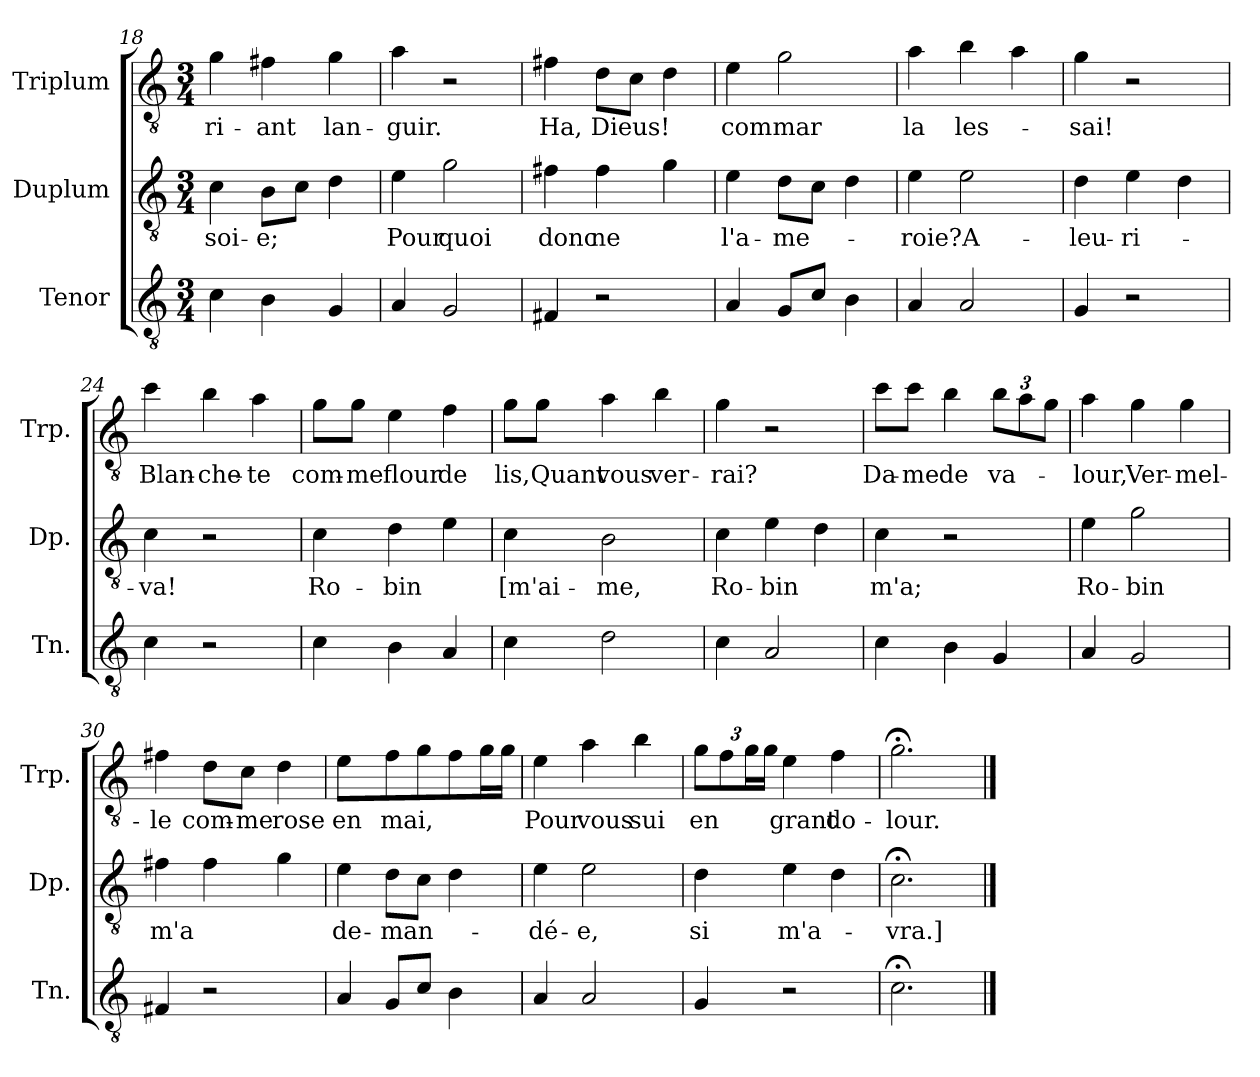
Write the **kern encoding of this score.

**kern	**kern	**text	**kern	**text
*part3	*part2	*part2	*part1	*part1
*staff3	*staff2	*staff2	*staff1	*staff1
*I"Tenor	*I"Duplum	*	*I"Triplum	*
*I'Tn.	*I'Dp.	*	*I'Trp.	*
*clefGv2	*clefGv2	*	*clefGv2	*
*k[]	*k[]	*	*k[]	*
*M3/4	*M3/4	*	*M3/4	*
=18	=18	=18	=18	=18
!	!	!LO:LY:b	!	!LO:LY:b
4c\	4c\	soi-	4g\	ri-
!	!	!LO:LY:b	!	!LO:LY:b
4B\	8B\L	-e;	4f#X\	-ant
.	8c\J	.	.	.
!	!	!	!	!LO:LY:b
4G/	4d\	.	4g\	lan-
=19	=19	=19	=19	=19
!	!	!LO:LY:b	!	!LO:LY:b
4A/	4e\	Pour	4a\	-guir.
!	!	!LO:LY:b	!	!
2G/	2g\	quoi	2r	.
=20	=20	=20	=20	=20
!	!	!LO:LY:b	!	!LO:LY:b
4F#X/	4f#X\	donc	4f#X\	Ha,
!	!	!LO:LY:b	!	!LO:LY:b
2r	4f#\	ne	8d\L	Dieus!
.	.	.	8c\J	.
.	4g\	.	4d\	.
!!LO:LB:g=z
=21	=21	=21	=21	=21
!	!	!LO:LY:b	!	!LO:LY:b
4A/	4e\	l'a-	4e\	com
!	!	!LO:LY:b	!	!LO:LY:b
8G/L	8d\L	-me-	2g\	mar
8c/J	8c\J	.	.	.
4B\	4d\	.	.	.
=22	=22	=22	=22	=22
!	!	!LO:LY:b	!	!LO:LY:b
4A/	4e\	-roie?	4a\	la
!	!	!LO:LY:b	!	!LO:LY:b
2A/	2e\	A-	4b\	les-
.	.	.	4a\	.
=23	=23	=23	=23	=23
!	!	!LO:LY:b	!	!LO:LY:b
4G/	4d\	-leu-	4g\	-sai!
!	!	!LO:LY:b	!	!
2r	4e\	-ri-	2r	.
.	4d\	.	.	.
=24	=24	=24	=24	=24
!	!	!LO:LY:b	!	!LO:LY:b
4c\	4c\	-va!	4cc\	Blan-
!	!	!	!	!LO:LY:b
2r	2r	.	4b\	-che-
!	!	!	!	!LO:LY:b
.	.	.	4a\	-te
=25	=25	=25	=25	=25
!	!	!LO:LY:b	!	!LO:LY:b
4c\	4c\	Ro-	8g\L	com-
!	!	!	!	!LO:LY:b
.	.	.	8g\J	-me
!	!	!LO:LY:b	!	!LO:LY:b
4B\	4d\	-bin	4e\	flour
!	!	!	!	!LO:LY:b
4A/	4e\	.	4f\	de
=26	=26	=26	=26	=26
!	!	!LO:LY:b	!	!LO:LY:b
4c\	4c\	[m'ai-	8g\L	lis,
!	!	!	!	!LO:LY:b
.	.	.	8g\J	Quant
!	!	!LO:LY:b	!	!LO:LY:b
2d\	2B\	-me,	4a\	vous
!	!	!	!	!LO:LY:b
.	.	.	4b\	ver-
=27	=27	=27	=27	=27
!	!	!LO:LY:b	!	!LO:LY:b
4c\	4c\	Ro-	4g\	-rai?
!	!	!LO:LY:b	!	!
2A/	4e\	-bin	2r	.
.	4d\	.	.	.
!!LO:LB:g=z
=28	=28	=28	=28	=28
!	!	!LO:LY:b	!	!LO:LY:b
4c\	4c\	m'a;	8cc\L	Da-
!	!	!	!	!LO:LY:b
.	.	.	8cc\J	-me
!	!	!	!	!LO:LY:b
4B\	2r	.	4b\	de
*	*	*	*Xbrackettup	*
!	!	!	!	!LO:LY:b
4G/	.	.	12b\L	va-
.	.	.	12a\	.
.	.	.	12g\J	.
=29	=29	=29	=29	=29
!	!	!LO:LY:b	!	!LO:LY:b
4A/	4e\	Ro-	4a\	-lour,
!	!	!LO:LY:b	!	!LO:LY:b
2G/	2g\	-bin	4g\	Ver-
!	!	!	!	!LO:LY:b
.	.	.	4g\	-mel-
=30	=30	=30	=30	=30
!	!	!LO:LY:b	!	!LO:LY:b
4F#X/	4f#X\	m'a	4f#X\	-le
!	!	!	!	!LO:LY:b
2r	4f#\	.	8d\L	com-
!	!	!	!	!LO:LY:b
.	.	.	8c\J	-me
!	!	!	!	!LO:LY:b
.	4g\	.	4d\	rose
=31	=31	=31	=31	=31
!	!	!LO:LY:b	!	!LO:LY:b
4A/	4e\	de-	4e\	en
!	!	!LO:LY:b	!	!LO:LY:b
8G/L	8d\L	-man-	8f\L	mai,
8c/J	8c\J	.	8g\J	.
4B\	4d\	.	8f\L	.
*	*	*	*tremolo	*
.	.	.	16g\	.
.	.	.	16g\JJ	.
*	*	*	*Xtremolo	*
=32	=32	=32	=32	=32
!	!	!LO:LY:b	!	!LO:LY:b
4A/	4e\	-dé-	4e\	Pour
!	!	!LO:LY:b	!	!LO:LY:b
2A/	2e\	-e,	4a\	vous
!	!	!	!	!LO:LY:b
.	.	.	4b\	sui
=33	=33	=33	=33	=33
!	!	!LO:LY:b	!	!LO:LY:b
4G/	4d\	si	12g\L	en
.	.	.	12f\	.
*	*	*	*tremolo	*
.	.	.	24g\	.
.	.	.	24g\JJ	.
*	*	*	*Xtremolo	*
!	!	!LO:LY:b	!	!LO:LY:b
2r	4e\	m'a-	4e\	grant
!	!	!	!	!LO:LY:b
.	4d\	.	4f\	do-
!!LO:LB:g=z
=34	=34	=34	=34	=34
!	!	!LO:LY:b	!	!LO:LY:b
2.c;<\	2.c;<\	-vra.]	2.g;<\	-lour.
==	==	==	==	==
*-	*-	*-	*-	*-
